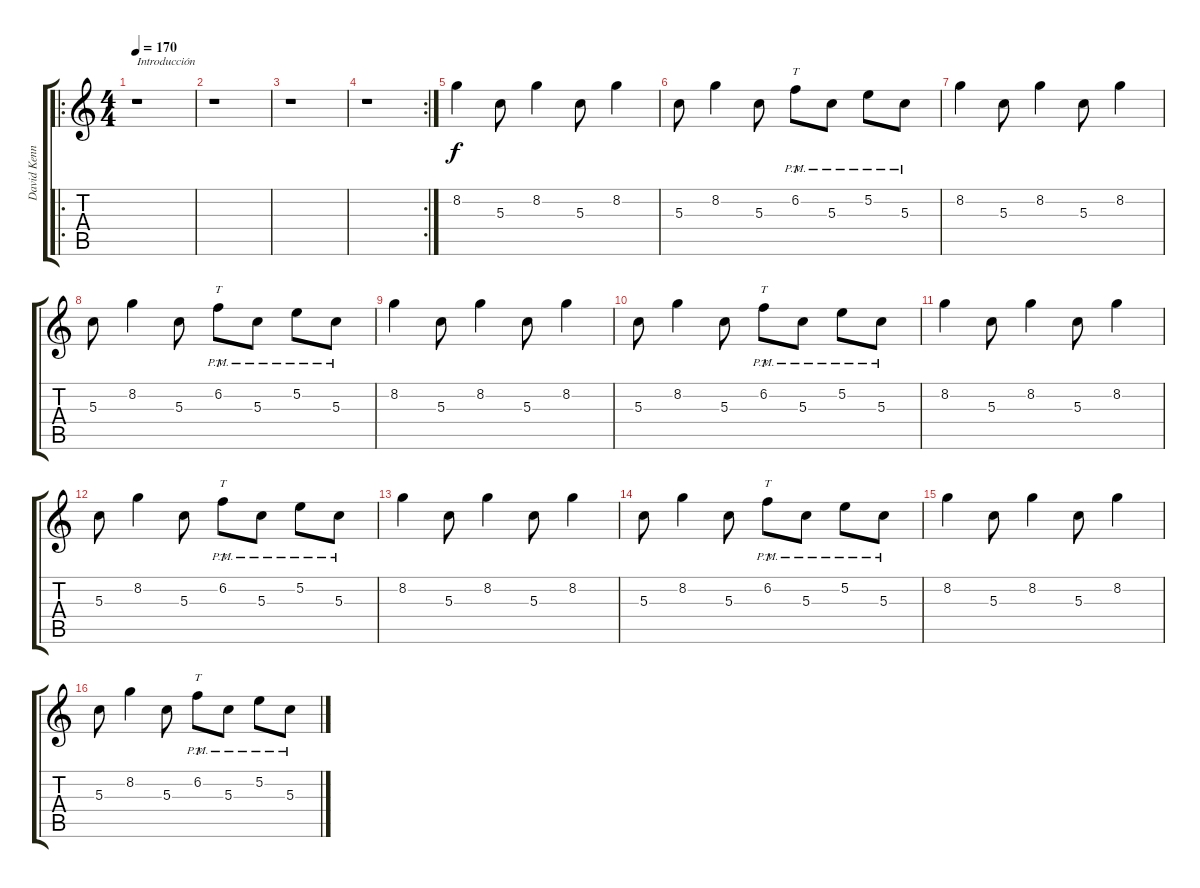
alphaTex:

\track ("David Kennedy" "David Kenn") {instrument electricguitarclean}
\staff {score tabs}
\tuning (E4 B3 G3 D3 A2 E2) {hide}
\ro
\ts (4 4)
\tempo 170
\clef g2
\ks c
r.1{txt "Introducción" dy f instrument electricguitarclean} |
r.1 |
r.1 |
\rc 2
r.1 |
8.2.4{volume 4} 5.3.8 8.2.4 5.3.8 8.2.4 |
5.3.8 8.2.4 5.3.8 6.2{pm}.8{tt} 5.3{pm}.8 5.2{pm}.8 5.3{pm}.8 |
8.2.4{volume 5} 5.3.8 8.2.4 5.3.8 8.2.4 |
5.3.8{volume 6} 8.2.4 5.3.8 6.2{pm}.8{tt} 5.3{pm}.8 5.2{pm}.8 5.3{pm}.8 |
8.2.4{volume 7} 5.3.8 8.2.4 5.3.8 8.2.4 |
5.3.8{volume 7} 8.2.4 5.3.8 6.2{pm}.8{tt} 5.3{pm}.8 5.2{pm}.8 5.3{pm}.8 |
8.2.4{volume 8} 5.3.8 8.2.4 5.3.8 8.2.4 |
5.3.8{volume 7} 8.2.4 5.3.8 6.2{pm}.8{tt} 5.3{pm}.8 5.2{pm}.8 5.3{pm}.8 |
8.2.4{volume 9} 5.3.8 8.2.4 5.3.8 8.2.4 |
5.3.8 8.2.4 5.3.8 6.2{pm}.8{tt} 5.3{pm}.8 5.2{pm}.8 5.3{pm}.8 |
8.2.4{volume 10} 5.3.8 8.2.4 5.3.8 8.2.4 |
5.3.8 8.2.4 5.3.8 6.2{pm}.8{tt} 5.3{pm}.8 5.2{pm}.8 5.3{pm}.8
